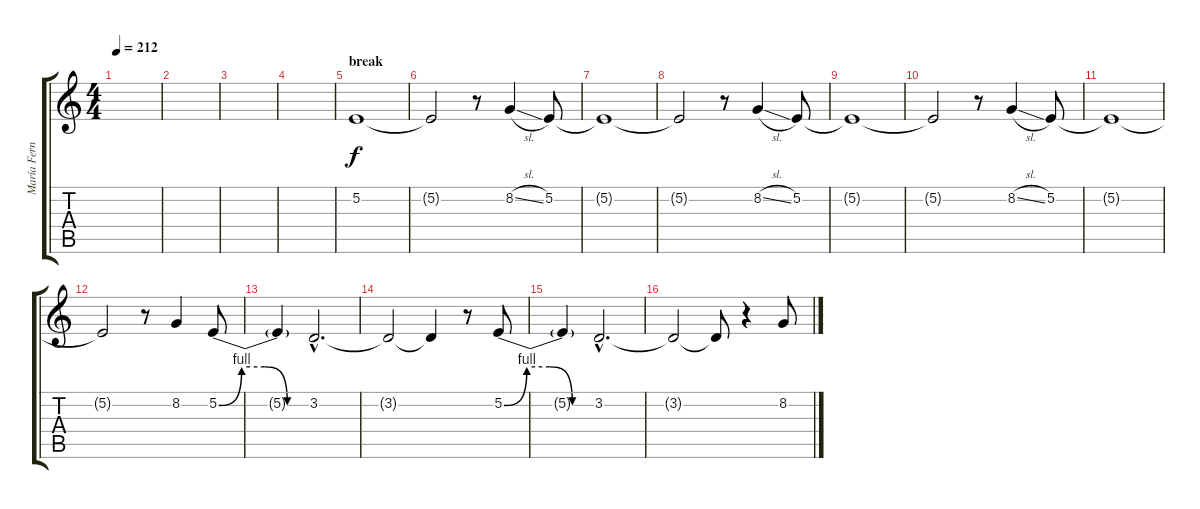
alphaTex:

\track ("María Fernanda (voz)" "María Fern") {instrument lead3calliope}
\staff {score tabs}
\tuning (E4 B3 G3 D3 A2 E2) {hide}
\ts (4 4)
\tempo 212
\clef g2
\ks c
|
|
|
|
\section ("" "break")
5.2.1{volume 13} |
5.2{t}.2 r.8 8.2{sl}.4 5.2.8 |
5.2{t}.1 |
5.2{t}.2 r.8 8.2{sl}.4 5.2.8 |
5.2{t}.1 |
5.2{t}.2 r.8 8.2{sl}.4 5.2.8 |
5.2{t}.1 |
5.2{t}.2 r.8{volume 12} 8.2.4 5.2{be (custom 0 0 15 4 30 4 45 0 60 0)}.8 |
5.2{t}.4 3.2{hac}.2{d} |
3.2{t}.2 3.2{t}.4 r.8 5.2{be (custom 0 0 15 4 30 4 45 0 60 0)}.8 |
5.2{t}.4 3.2{hac}.2{d} |
3.2{t}.2 3.2{t}.8 r.4 8.2.8
